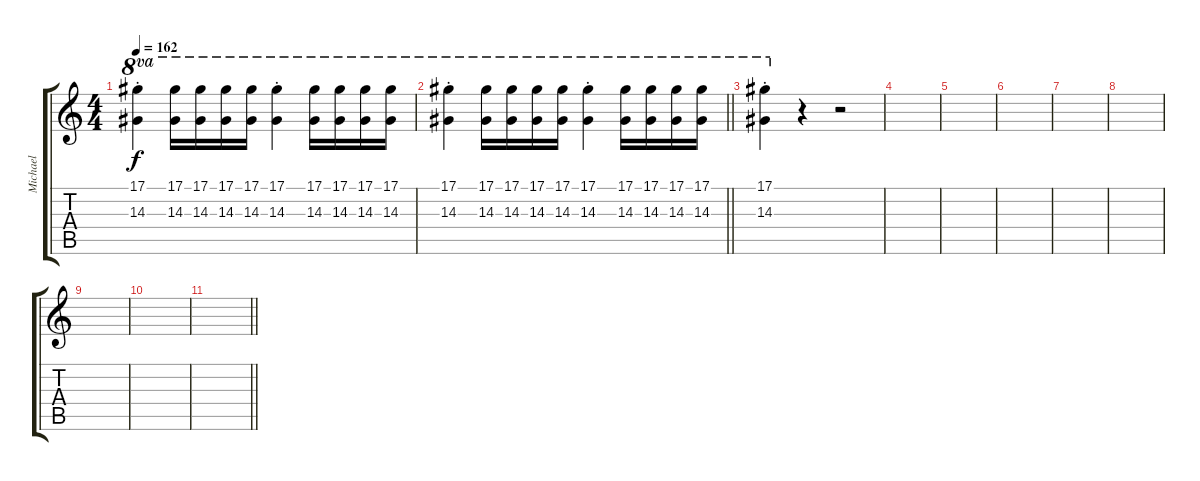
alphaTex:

\track ("Michael" "Michael") {instrument distortionguitar}
\staff {score tabs}
\tuning (Eb4 Bb3 Gb3 Db3 Ab2 Eb2) {hide}
\ts (4 4)
\tempo 162
\clef g2
\ks aminor
(17.1{st} 14.3{st}).4{ot 8va dy f} (17.1 14.3).16{ot 8va} (17.1 14.3).16{ot 8va} (17.1 14.3).16{ot 8va} (17.1 14.3).16{ot 8va} (17.1{st} 14.3{st}).4{ot 8va} (17.1 14.3).16{ot 8va} (17.1 14.3).16{ot 8va} (17.1 14.3).16{ot 8va} (17.1 14.3).16{ot 8va} |
\barLineRight lightlight
(17.1{st} 14.3{st}).4{ot 8va} (17.1 14.3).16{ot 8va} (17.1 14.3).16{ot 8va} (17.1 14.3).16{ot 8va} (17.1 14.3).16{ot 8va} (17.1{st} 14.3{st}).4{ot 8va} (17.1 14.3).16{ot 8va} (17.1 14.3).16{ot 8va} (17.1 14.3).16{ot 8va} (17.1 14.3).16{ot 8va} |
(17.1{st} 14.3{st}).4{ot 8va} r.4 r.2 |
|
|
|
|
|
|
|
\barLineRight lightlight
